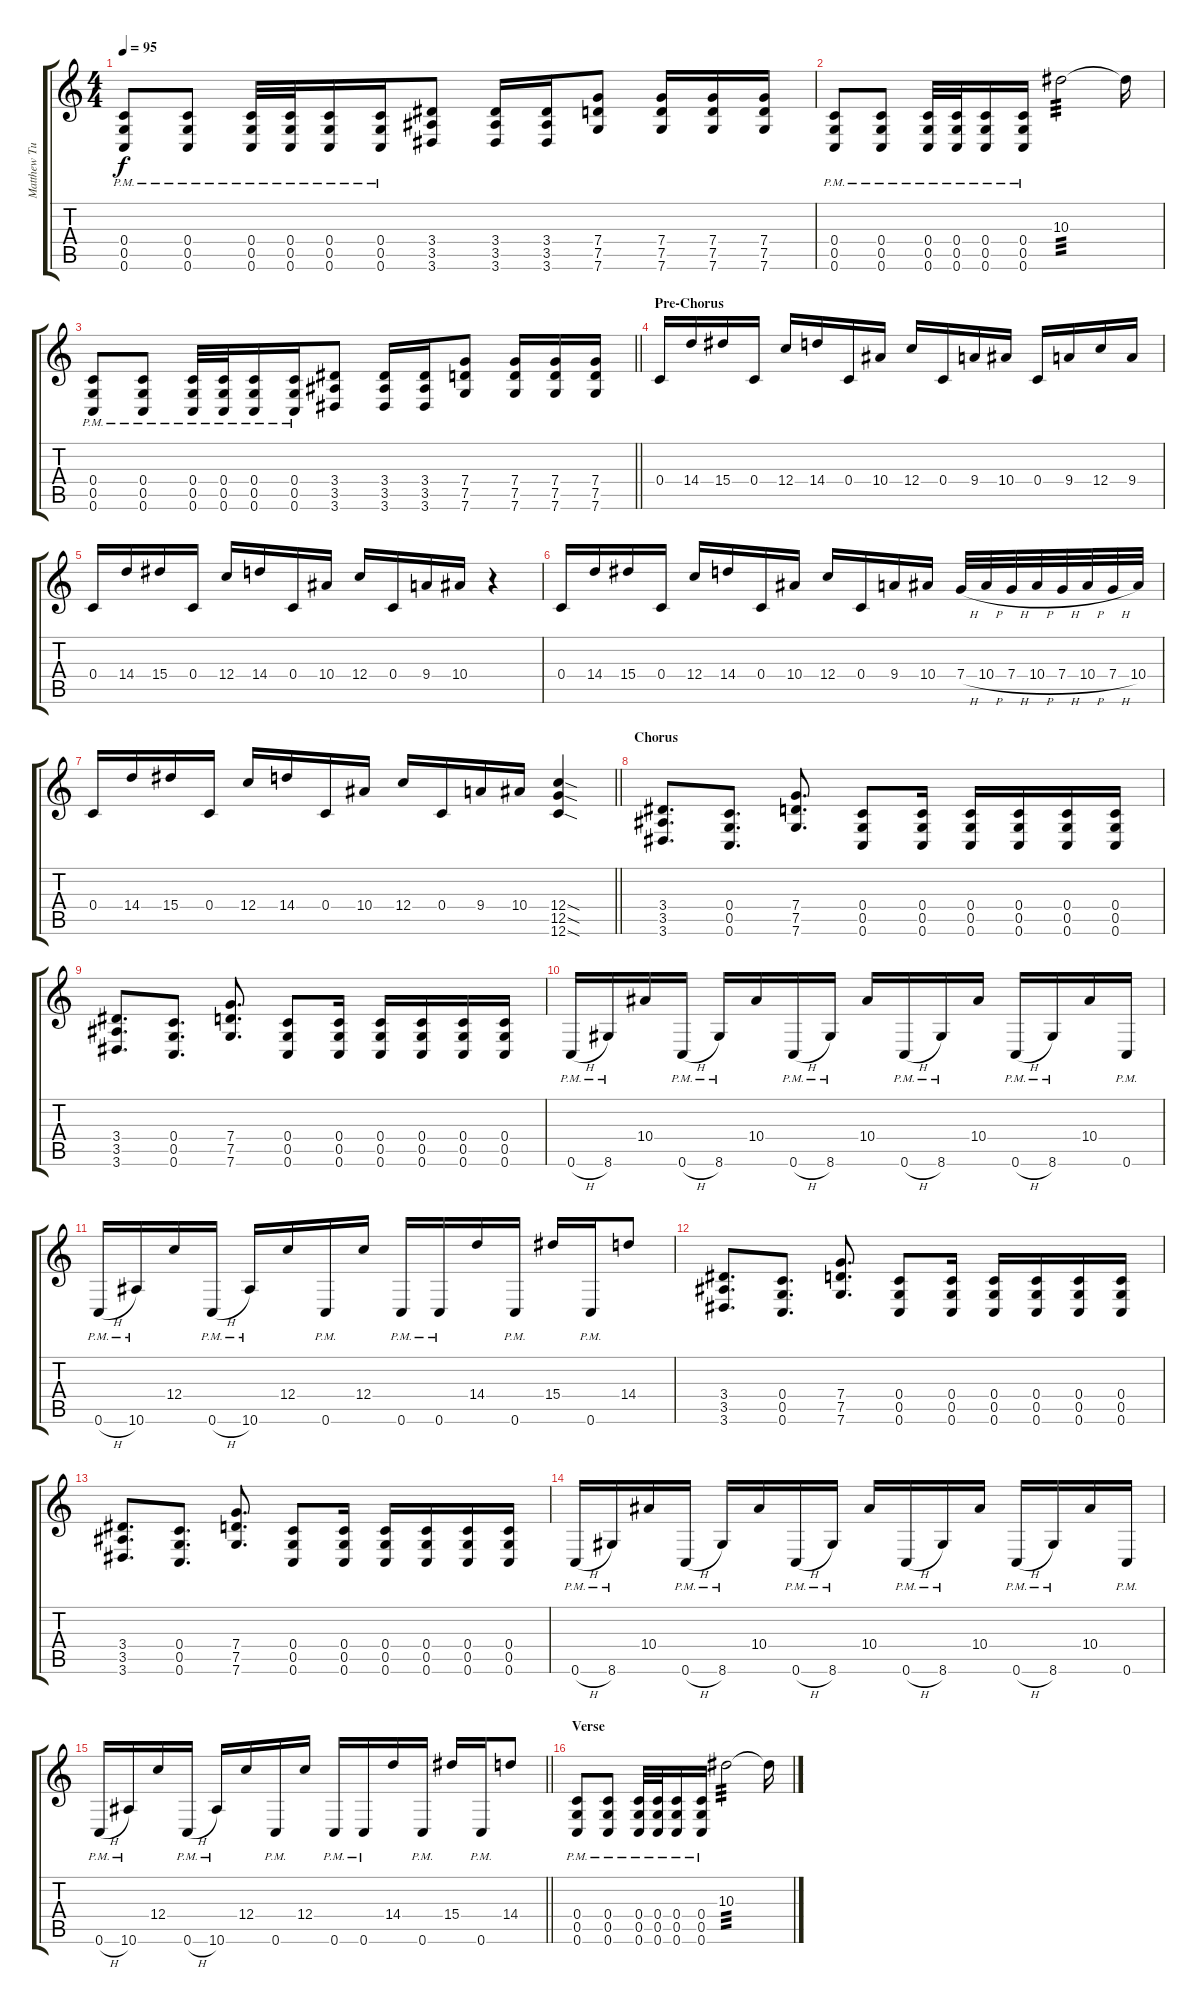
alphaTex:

\track ("Matthew Tuck" "Matthew Tu") {instrument distortionguitar}
\staff {score tabs}
\tuning (D4 A3 F3 C3 G2 C2) {hide}
\ts (4 4)
\tempo 95
\clef g2
\ks c
(0.4{pm} 0.5{pm} 0.6{pm}).8{dy f} (0.4{pm} 0.5{pm} 0.6{pm}).8 (0.4{pm} 0.5{pm} 0.6{pm}).32 (0.4{pm} 0.5{pm} 0.6{pm}).32 (0.4{pm} 0.5{pm} 0.6{pm}).16 (0.4{pm} 0.5{pm} 0.6{pm}).16 (3.4 3.5 3.6).8 (3.4 3.5 3.6).16 (3.4 3.5 3.6).16 (7.4 7.5 7.6).8 (7.4 7.5 7.6).16 (7.4 7.5 7.6).16 (7.4 7.5 7.6).16 |
(0.4{pm} 0.5{pm} 0.6{pm}).8 (0.4{pm} 0.5{pm} 0.6{pm}).8 (0.4{pm} 0.5{pm} 0.6{pm}).32 (0.4{pm} 0.5{pm} 0.6{pm}).32 (0.4{pm} 0.5{pm} 0.6{pm}).16 (0.4{pm} 0.5{pm} 0.6{pm}).16 10.3.2{tp 3} 10.3{t}.16 |
\barLineRight lightlight
(0.4{pm} 0.5{pm} 0.6{pm}).8 (0.4{pm} 0.5{pm} 0.6{pm}).8 (0.4{pm} 0.5{pm} 0.6{pm}).32 (0.4{pm} 0.5{pm} 0.6{pm}).32 (0.4{pm} 0.5{pm} 0.6{pm}).16 (0.4{pm} 0.5{pm} 0.6{pm}).16 (3.4 3.5 3.6).8 (3.4 3.5 3.6).16 (3.4 3.5 3.6).16 (7.4 7.5 7.6).8 (7.4 7.5 7.6).16 (7.4 7.5 7.6).16 (7.4 7.5 7.6).16 |
\section ("" "Pre-Chorus")
0.4.16 14.4.16 15.4.16 0.4.16 12.4.16 14.4.16 0.4.16 10.4.16 12.4.16 0.4.16 9.4.16 10.4.16 0.4.16 9.4.16 12.4.16 9.4.16 |
0.4.16 14.4.16 15.4.16 0.4.16 12.4.16 14.4.16 0.4.16 10.4.16 12.4.16 0.4.16 9.4.16 10.4.16 r.4 |
0.4.16 14.4.16 15.4.16 0.4.16 12.4.16 14.4.16 0.4.16 10.4.16 12.4.16 0.4.16 9.4.16 10.4.16 7.4{h}.32 10.4{h}.32 7.4{h}.32 10.4{h}.32 7.4{h}.32 10.4{h}.32 7.4{h}.32 10.4.32 |
\barLineRight lightlight
0.4.16 14.4.16 15.4.16 0.4.16 12.4.16 14.4.16 0.4.16 10.4.16 12.4.16 0.4.16 9.4.16 10.4.16 (12.4{sod} 12.5{sod} 12.6{sod}).4 |
\section ("" "Chorus")
(3.4 3.5 3.6).8{d} (0.4 0.5 0.6).8{d} (7.4 7.5 7.6).8{d} (0.4 0.5 0.6).8 (0.4 0.5 0.6).16 (0.4 0.5 0.6).16 (0.4 0.5 0.6).16 (0.4 0.5 0.6).16 (0.4 0.5 0.6).16 |
(3.4 3.5 3.6).8{d} (0.4 0.5 0.6).8{d} (7.4 7.5 7.6).8{d} (0.4 0.5 0.6).8 (0.4 0.5 0.6).16 (0.4 0.5 0.6).16 (0.4 0.5 0.6).16 (0.4 0.5 0.6).16 (0.4 0.5 0.6).16 |
0.6{h pm}.16 8.6{pm}.16 10.4.16 0.6{h pm}.16 8.6{pm}.16 10.4.16 0.6{h pm}.16 8.6{pm}.16 10.4.16 0.6{h pm}.16 8.6{pm}.16 10.4.16 0.6{h pm}.16 8.6{pm}.16 10.4.16 0.6{pm}.16 |
0.6{h pm}.16 10.6{pm}.16 12.4.16 0.6{h pm}.16 10.6{pm}.16 12.4.16 0.6{pm}.16 12.4.16 0.6{pm}.16 0.6{pm}.16 14.4.16 0.6{pm}.16 15.4.16 0.6{pm}.16 14.4.8 |
(3.4 3.5 3.6).8{d} (0.4 0.5 0.6).8{d} (7.4 7.5 7.6).8{d} (0.4 0.5 0.6).8 (0.4 0.5 0.6).16 (0.4 0.5 0.6).16 (0.4 0.5 0.6).16 (0.4 0.5 0.6).16 (0.4 0.5 0.6).16 |
(3.4 3.5 3.6).8{d} (0.4 0.5 0.6).8{d} (7.4 7.5 7.6).8{d} (0.4 0.5 0.6).8 (0.4 0.5 0.6).16 (0.4 0.5 0.6).16 (0.4 0.5 0.6).16 (0.4 0.5 0.6).16 (0.4 0.5 0.6).16 |
0.6{h pm}.16 8.6{pm}.16 10.4.16 0.6{h pm}.16 8.6{pm}.16 10.4.16 0.6{h pm}.16 8.6{pm}.16 10.4.16 0.6{h pm}.16 8.6{pm}.16 10.4.16 0.6{h pm}.16 8.6{pm}.16 10.4.16 0.6{pm}.16 |
\barLineRight lightlight
0.6{h pm}.16 10.6{pm}.16 12.4.16 0.6{h pm}.16 10.6{pm}.16 12.4.16 0.6{pm}.16 12.4.16 0.6{pm}.16 0.6{pm}.16 14.4.16 0.6{pm}.16 15.4.16 0.6{pm}.16 14.4.8 |
\section ("" "Verse")
(0.4{pm} 0.5{pm} 0.6{pm}).8 (0.4{pm} 0.5{pm} 0.6{pm}).8 (0.4{pm} 0.5{pm} 0.6{pm}).32 (0.4{pm} 0.5{pm} 0.6{pm}).32 (0.4{pm} 0.5{pm} 0.6{pm}).16 (0.4{pm} 0.5{pm} 0.6{pm}).16 10.3.2{tp 3} 10.3{t}.16
